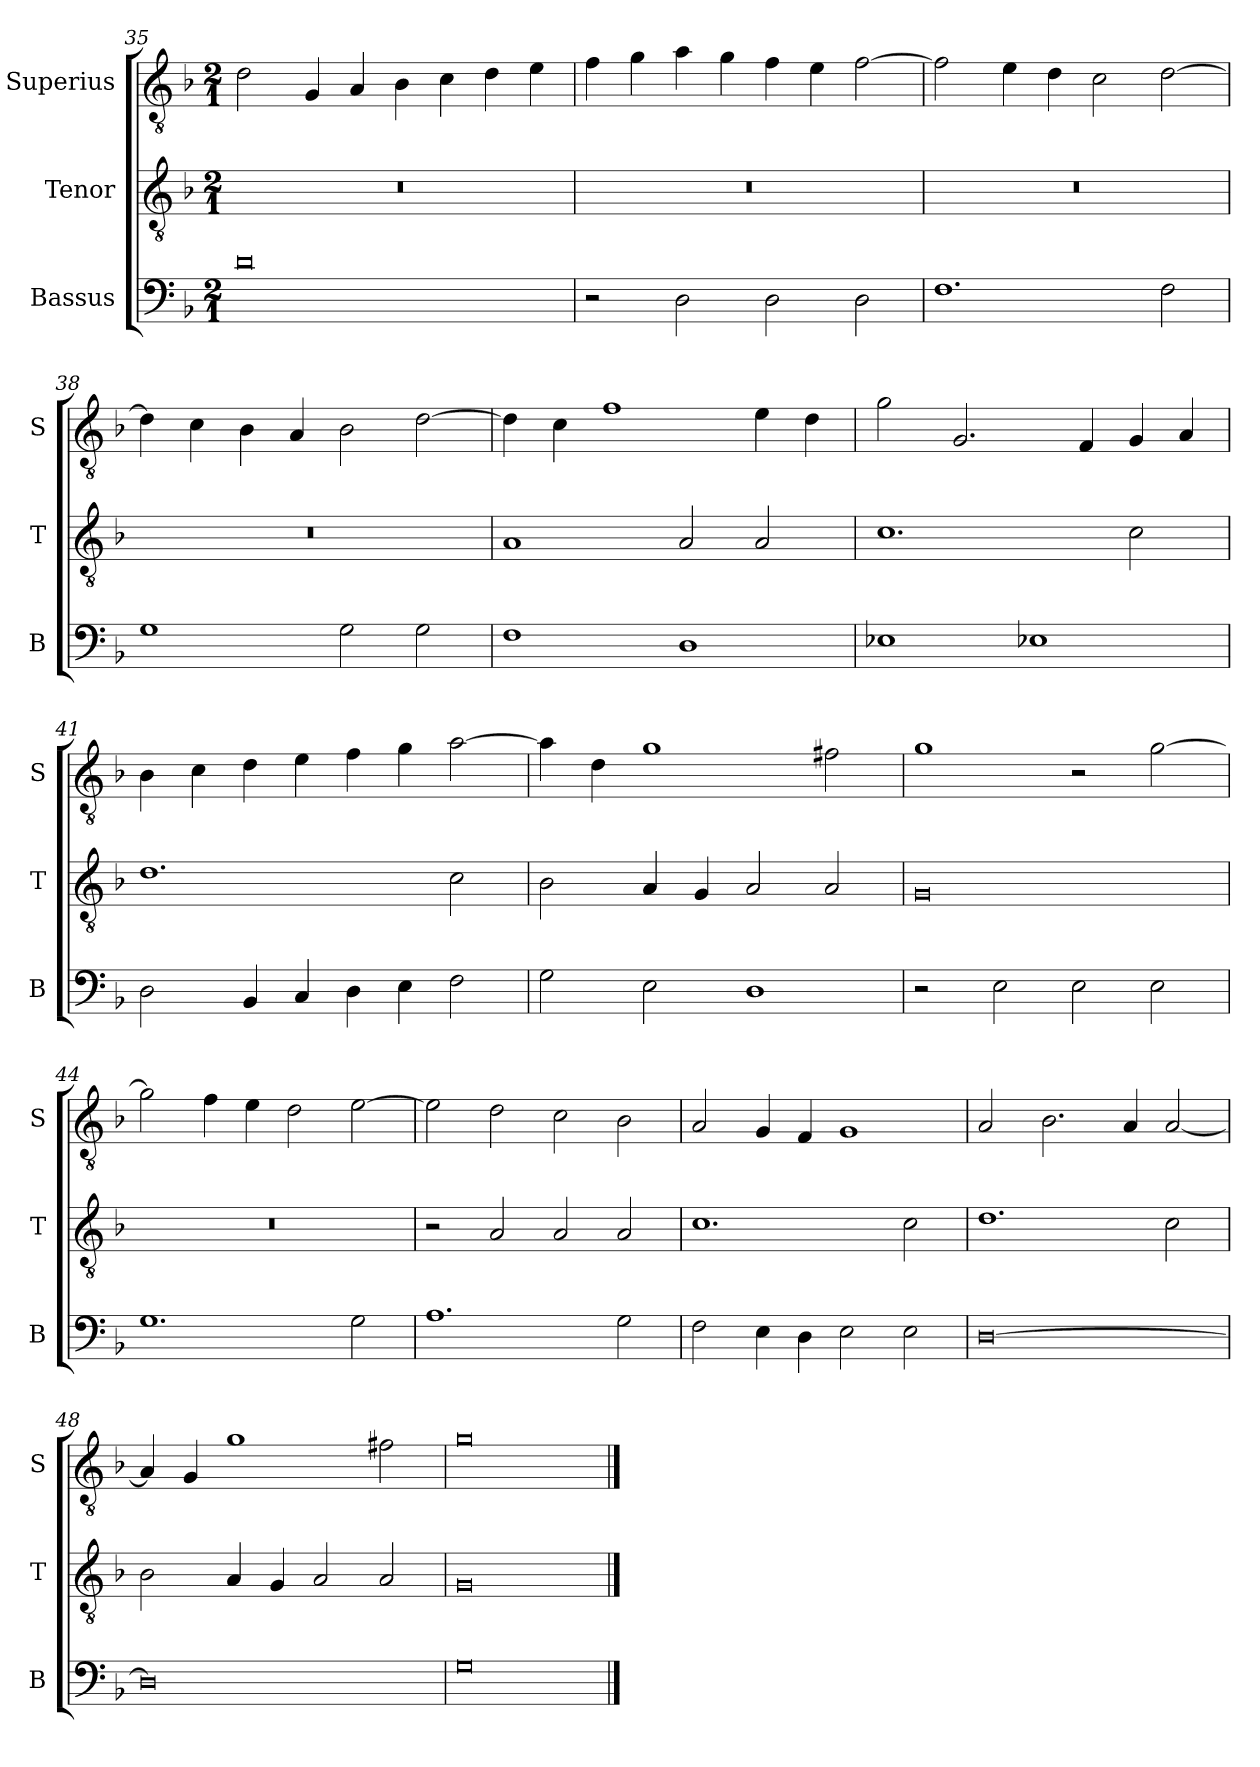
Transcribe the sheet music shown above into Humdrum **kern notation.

**kern	**kern	**kern
*part3	*part2	*part1
*staff3	*staff2	*staff1
*I"Bassus	*I"Tenor	*I"Superius
*I'B	*I'T	*I'S
*clefF4	*clefGv2	*clefGv2
*k[b-]	*k[b-]	*k[b-]
*M2/1	*M2/1	*M2/1
=35	=35	=35
0d	0r	2d\
.	.	4G/
.	.	4A/
.	.	4B-\
.	.	4c\
.	.	4d\
.	.	4e\
=36	=36	=36
2r	0r	4f\
.	.	4g\
2D\	.	4a\
.	.	4g\
2D\	.	4f\
.	.	4e\
2D\	.	[2f\
=37	=37	=37
1.F	0r	2f\]
.	.	4e\
.	.	4d\
.	.	2c\
2F\	.	[2d\
=38	=38	=38
1G	0r	4d\]
.	.	4c\
.	.	4B-\
.	.	4A/
2G\	.	2B-\
2G\	.	[2d\
=39	=39	=39
1F	1A	4d\]
.	.	4c\
.	.	1f
1D	2A/	.
.	2A/	4e\
.	.	4d\
=40	=40	=40
1E-X	1.c	2g\
.	.	2.G/
1E-X	.	.
.	.	4F/
.	2c\	4G/
.	.	4A/
=41	=41	=41
2D\	1.d	4B-\
.	.	4c\
4BB-/	.	4d\
4C/	.	4e\
4D\	.	4f\
4E\	.	4g\
2F\	2c\	[2a\
=42	=42	=42
2G\	2B-\	4a\]
.	.	4d\
2E\	4A/	1g
.	4G/	.
1D	2A/	.
.	2A/	2f#X\
=43	=43	=43
2r	0G	1g
2E\	.	.
2E\	.	2r
2E\	.	[2g\
=44	=44	=44
1.G	0r	2g\]
.	.	4f\
.	.	4e\
.	.	2d\
2G\	.	[2e\
=45	=45	=45
1.A	2r	2e\]
.	2A/	2d\
.	2A/	2c\
2G\	2A/	2B-\
=46	=46	=46
2F\	1.c	2A/
4E\	.	4G/
4D\	.	4F/
2E\	.	1G
2E\	2c\	.
=47	=47	=47
[0D	1.d	2A/
.	.	2.B-\
.	.	4A/
.	2c\	[2A/
=48	=48	=48
0D]	2B-\	4A/]
.	.	4G/
.	4A/	1g
.	4G/	.
.	2A/	.
.	2A/	2f#X\
=49	=49	=49
0G	0G	0g
==	==	==
*-	*-	*-
